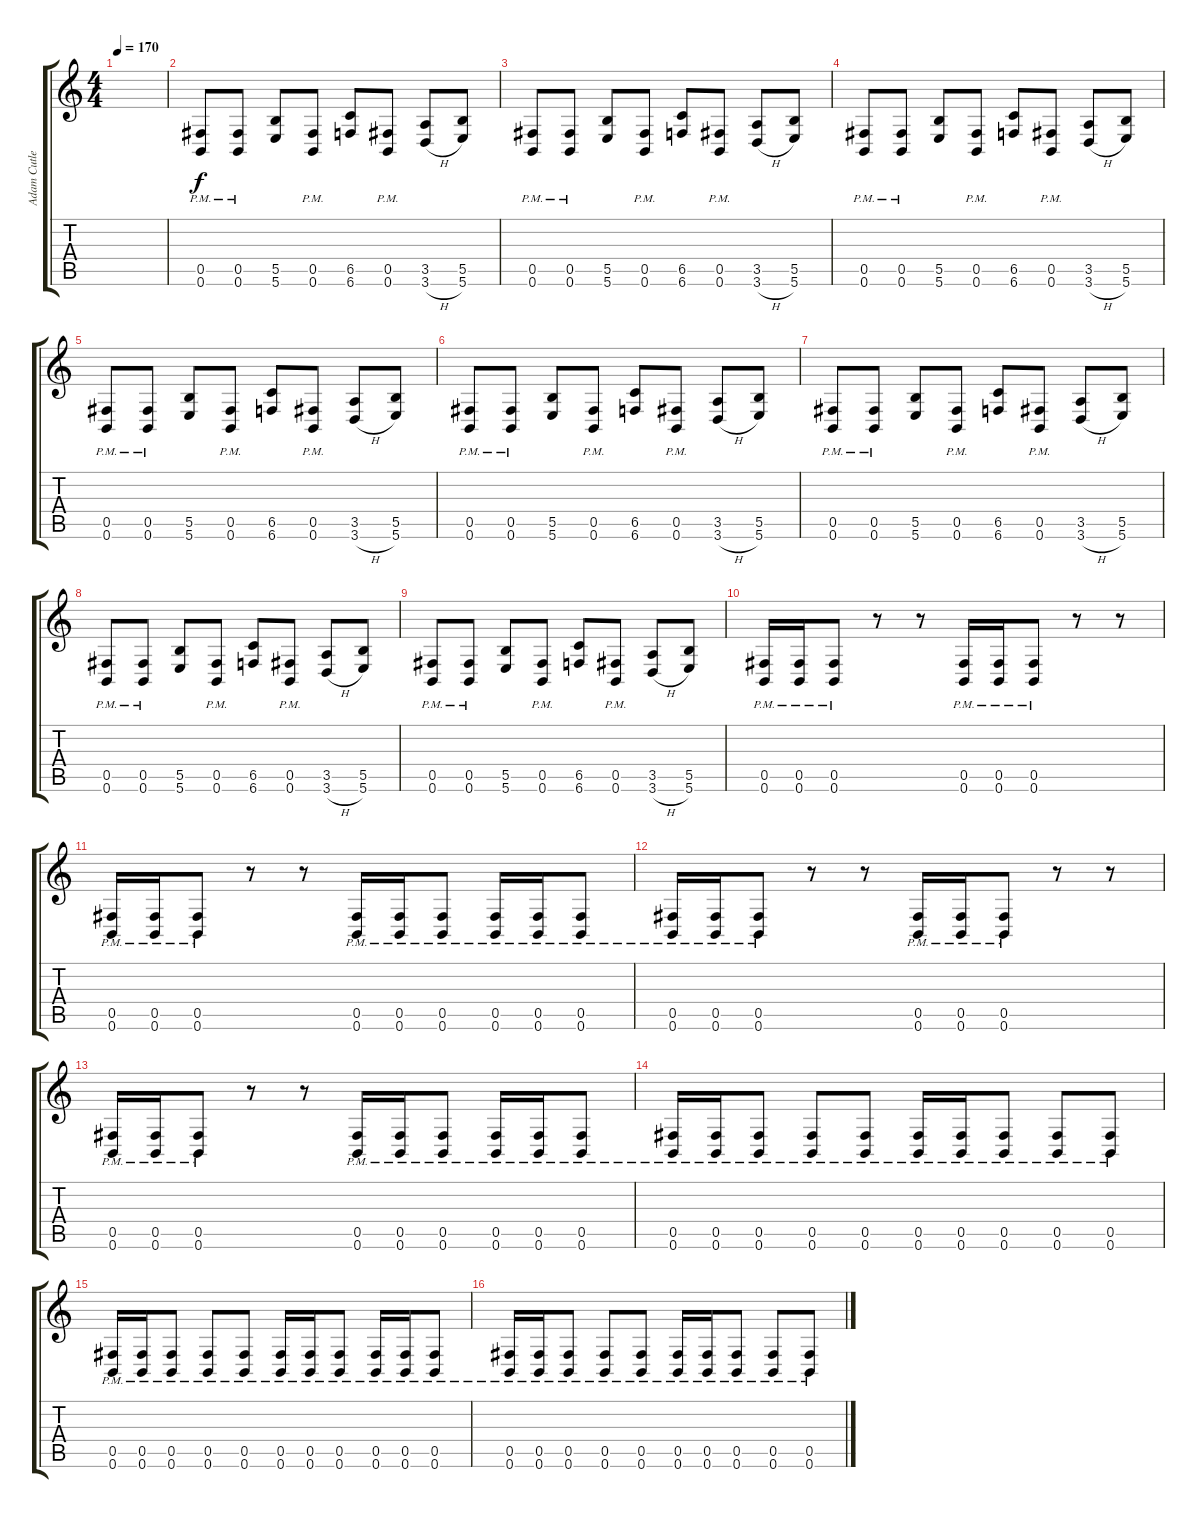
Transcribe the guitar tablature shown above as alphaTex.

\track ("Adam Cutler" "Adam Cutle") {instrument overdrivenguitar}
\staff {score tabs}
\tuning (Db4 Ab3 E3 B2 Gb2 B1) {hide}
\ts (4 4)
\tempo 170
\clef g2
\ks c
|
(0.5{pm} 0.6{pm}).8 (0.5{pm} 0.6{pm}).8 (5.5 5.6).8 (0.5{pm} 0.6{pm}).8 (6.5 6.6).8 (0.5{pm} 0.6{pm}).8 (3.5 3.6{h}).8 (5.5 5.6).8 |
(0.5{pm} 0.6{pm}).8 (0.5{pm} 0.6{pm}).8 (5.5 5.6).8 (0.5{pm} 0.6{pm}).8 (6.5 6.6).8 (0.5{pm} 0.6{pm}).8 (3.5 3.6{h}).8 (5.5 5.6).8 |
(0.5{pm} 0.6{pm}).8 (0.5{pm} 0.6{pm}).8 (5.5 5.6).8 (0.5{pm} 0.6{pm}).8 (6.5 6.6).8 (0.5{pm} 0.6{pm}).8 (3.5 3.6{h}).8 (5.5 5.6).8 |
(0.5{pm} 0.6{pm}).8 (0.5{pm} 0.6{pm}).8 (5.5 5.6).8 (0.5{pm} 0.6{pm}).8 (6.5 6.6).8 (0.5{pm} 0.6{pm}).8 (3.5 3.6{h}).8 (5.5 5.6).8 |
(0.5{pm} 0.6{pm}).8 (0.5{pm} 0.6{pm}).8 (5.5 5.6).8 (0.5{pm} 0.6{pm}).8 (6.5 6.6).8 (0.5{pm} 0.6{pm}).8 (3.5 3.6{h}).8 (5.5 5.6).8 |
(0.5{pm} 0.6{pm}).8 (0.5{pm} 0.6{pm}).8 (5.5 5.6).8 (0.5{pm} 0.6{pm}).8 (6.5 6.6).8 (0.5{pm} 0.6{pm}).8 (3.5 3.6{h}).8 (5.5 5.6).8 |
(0.5{pm} 0.6{pm}).8 (0.5{pm} 0.6{pm}).8 (5.5 5.6).8 (0.5{pm} 0.6{pm}).8 (6.5 6.6).8 (0.5{pm} 0.6{pm}).8 (3.5 3.6{h}).8 (5.5 5.6).8 |
(0.5{pm} 0.6{pm}).8 (0.5{pm} 0.6{pm}).8 (5.5 5.6).8 (0.5{pm} 0.6{pm}).8 (6.5 6.6).8 (0.5{pm} 0.6{pm}).8 (3.5 3.6{h}).8 (5.5 5.6).8 |
(0.5{pm} 0.6{pm}).16 (0.5{pm} 0.6{pm}).16 (0.5{pm} 0.6{pm}).8 r.8 r.8 (0.5{pm} 0.6{pm}).16 (0.5{pm} 0.6{pm}).16 (0.5{pm} 0.6{pm}).8 r.8 r.8 |
(0.5{pm} 0.6{pm}).16 (0.5{pm} 0.6{pm}).16 (0.5{pm} 0.6{pm}).8 r.8 r.8 (0.5{pm} 0.6{pm}).16 (0.5{pm} 0.6{pm}).16 (0.5{pm} 0.6{pm}).8 (0.5{pm} 0.6{pm}).16 (0.5{pm} 0.6{pm}).16 (0.5{pm} 0.6{pm}).8 |
(0.5{pm} 0.6{pm}).16 (0.5{pm} 0.6{pm}).16 (0.5{pm} 0.6{pm}).8 r.8 r.8 (0.5{pm} 0.6{pm}).16 (0.5{pm} 0.6{pm}).16 (0.5{pm} 0.6{pm}).8 r.8 r.8 |
(0.5{pm} 0.6{pm}).16 (0.5{pm} 0.6{pm}).16 (0.5{pm} 0.6{pm}).8 r.8 r.8 (0.5{pm} 0.6{pm}).16 (0.5{pm} 0.6{pm}).16 (0.5{pm} 0.6{pm}).8 (0.5{pm} 0.6{pm}).16 (0.5{pm} 0.6{pm}).16 (0.5{pm} 0.6{pm}).8 |
(0.5{pm} 0.6{pm}).16 (0.5{pm} 0.6{pm}).16 (0.5{pm} 0.6{pm}).8 (0.5{pm} 0.6{pm}).8 (0.5{pm} 0.6{pm}).8 (0.5{pm} 0.6{pm}).16 (0.5{pm} 0.6{pm}).16 (0.5{pm} 0.6{pm}).8 (0.5{pm} 0.6{pm}).8 (0.5{pm} 0.6{pm}).8 |
(0.5{pm} 0.6{pm}).16 (0.5{pm} 0.6{pm}).16 (0.5{pm} 0.6{pm}).8 (0.5{pm} 0.6{pm}).8 (0.5{pm} 0.6{pm}).8 (0.5{pm} 0.6{pm}).16 (0.5{pm} 0.6{pm}).16 (0.5{pm} 0.6{pm}).8 (0.5{pm} 0.6{pm}).16 (0.5{pm} 0.6{pm}).16 (0.5{pm} 0.6{pm}).8 |
(0.5{pm} 0.6{pm}).16 (0.5{pm} 0.6{pm}).16 (0.5{pm} 0.6{pm}).8 (0.5{pm} 0.6{pm}).8 (0.5{pm} 0.6{pm}).8 (0.5{pm} 0.6{pm}).16 (0.5{pm} 0.6{pm}).16 (0.5{pm} 0.6{pm}).8 (0.5{pm} 0.6{pm}).8 (0.5{pm} 0.6{pm}).8
